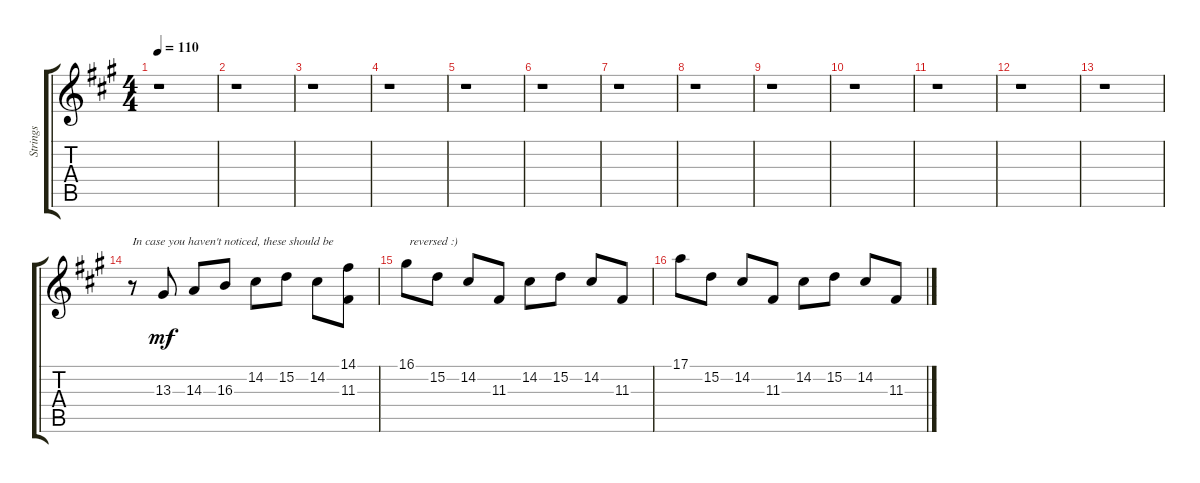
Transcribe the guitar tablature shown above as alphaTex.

\track ("Strings" "Strings") {instrument stringensemble1}
\staff {score tabs}
\tuning (E4 B3 G3 D3 A2 E2) {hide}
\ts (4 4)
\tempo 110
\clef g2
\ks a
r.1{dy mf} |
r.1 |
r.1 |
r.1 |
r.1 |
r.1 |
r.1 |
r.1 |
r.1 |
r.1 |
r.1 |
r.1 |
r.1 |
r.8{txt "In case you haven't noticed, these should be " volume 9 balance 12 instrument synthstrings1} 13.3.8 14.3.8 16.3.8 14.2.8 15.2.8 14.2.8 (14.1 11.3).8 |
16.1.8{txt " reversed :)"} 15.2.8 14.2.8 11.3.8 14.2.8 15.2.8 14.2.8 11.3.8 |
17.1.8 15.2.8 14.2.8 11.3.8 14.2.8 15.2.8 14.2.8 11.3.8
